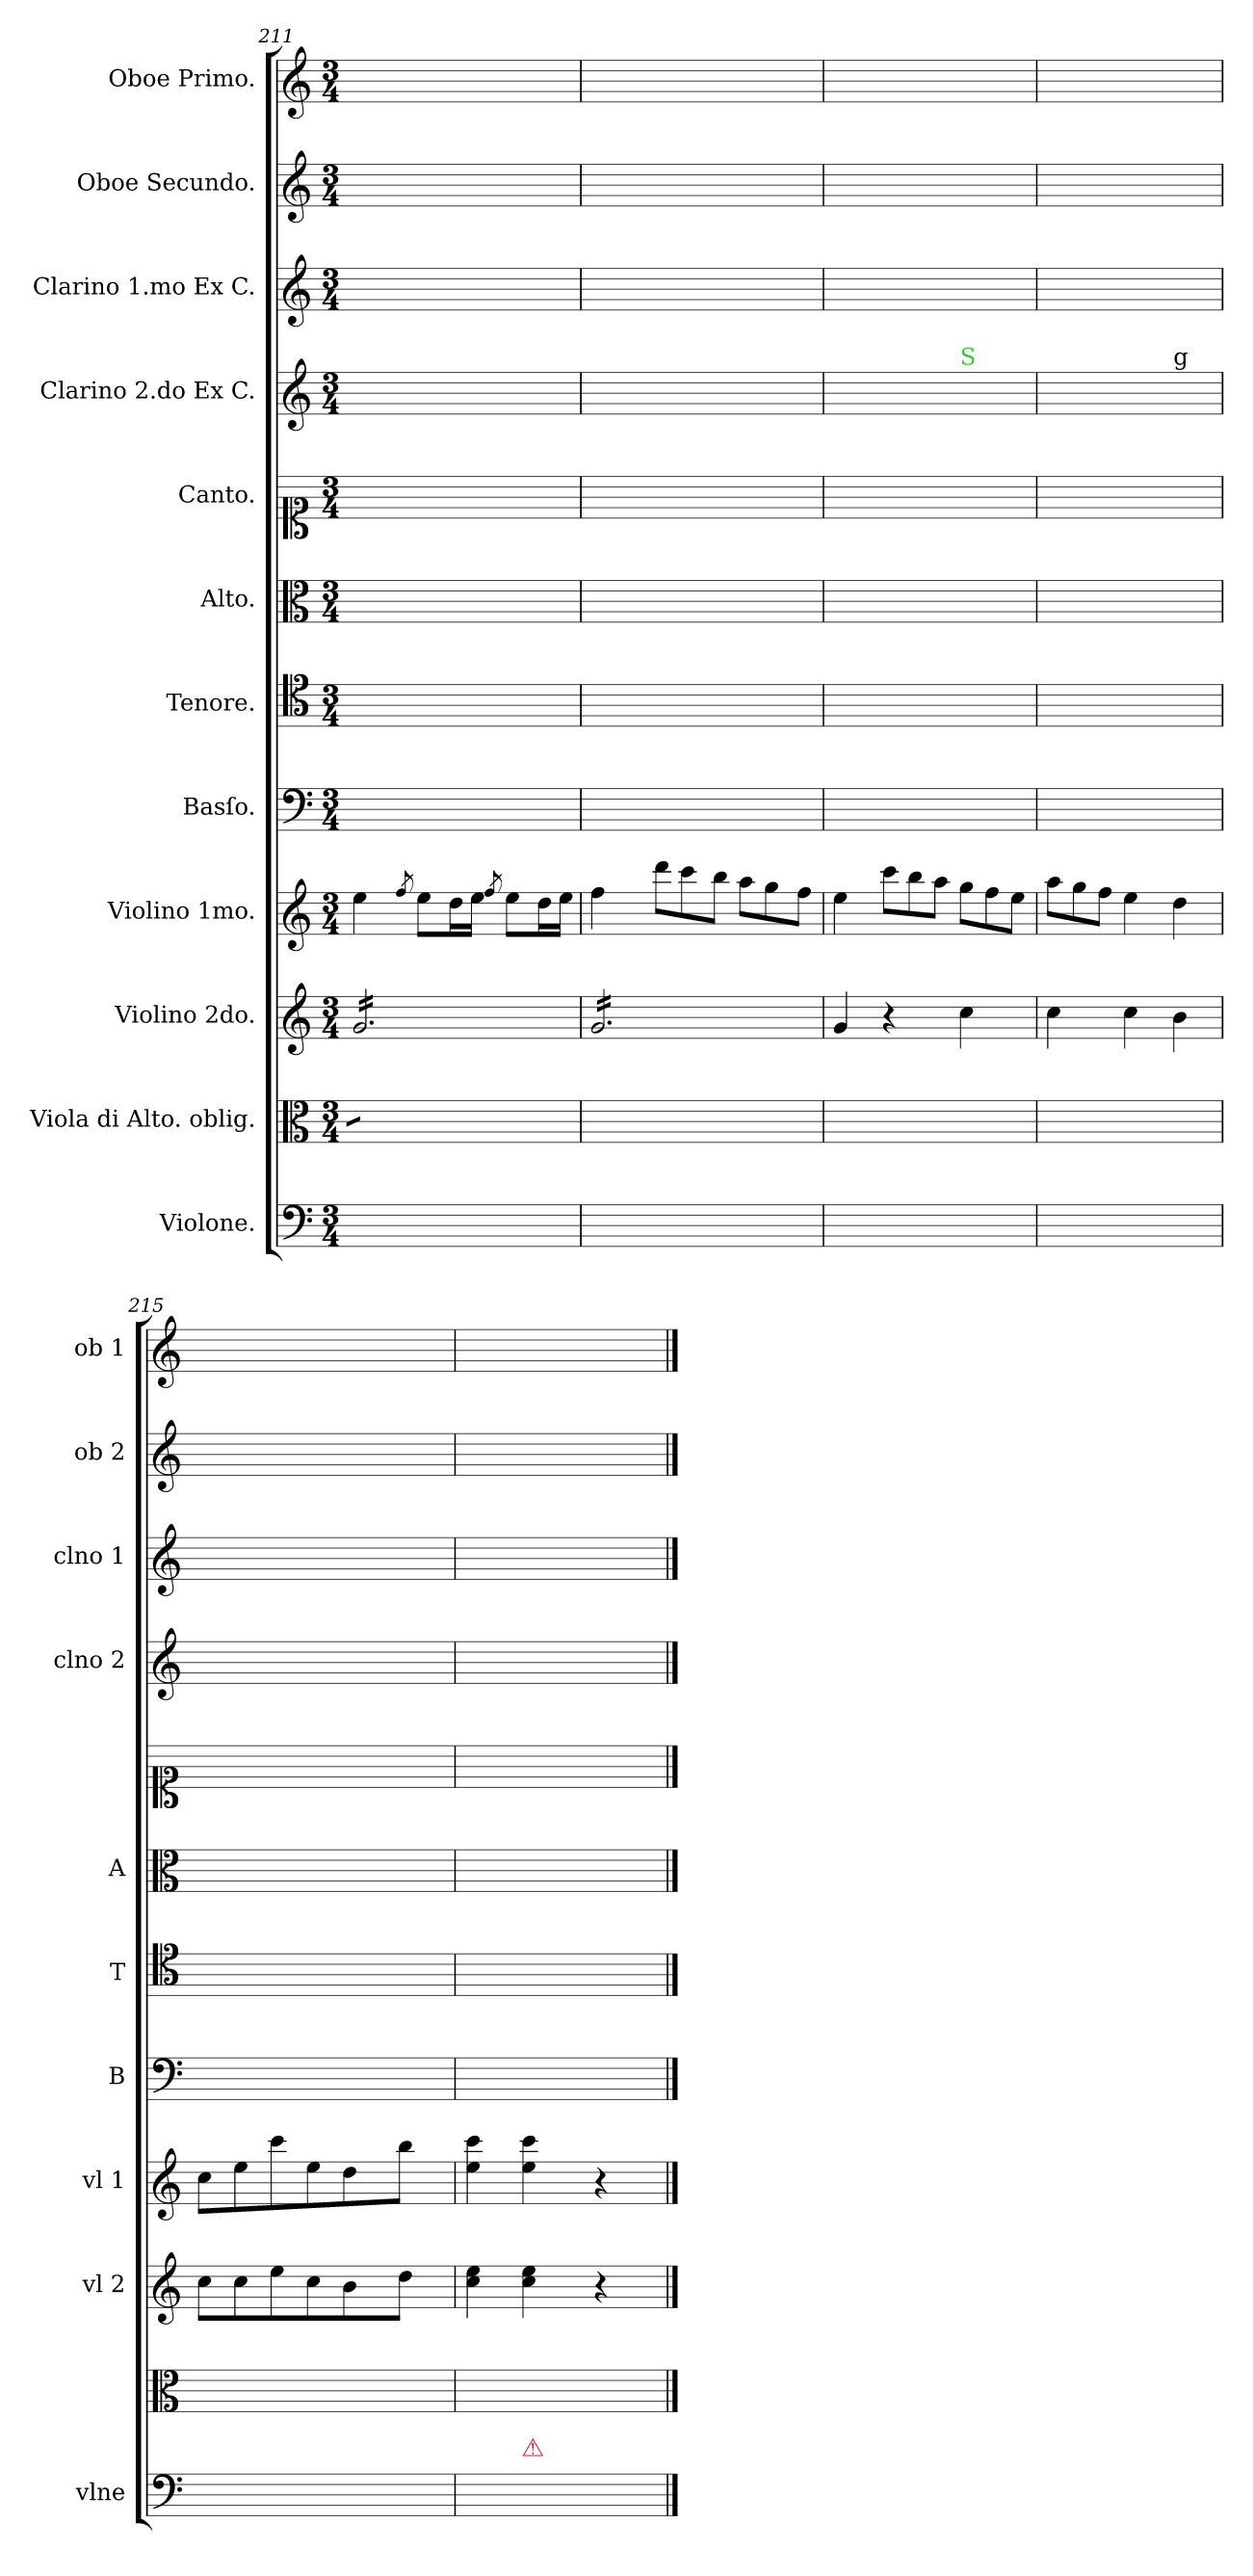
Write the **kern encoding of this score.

**kern	**kern	**kern	**kern	**kern	**text	**kern	**text	**kern	**text	**kern	**text	**kern	**kern	**kern	**kern
*part12	*part11	*part10	*part9	*part8	*part8	*part7	*part7	*part6	*part6	*part5	*part5	*part4	*part3	*part2	*part1
*staff12	*staff11	*staff10	*staff9	*staff8	*staff8	*staff7	*staff7	*staff6	*staff6	*staff5	*staff5	*staff4	*staff3	*staff2	*staff1
*I"Violone.	*I"Viola di Alto. oblig.	*I"Violino 2do.	*I"Violino 1mo.	*I"Basſo.	*	*I"Tenore.	*	*I"Alto.	*	*I"Canto.	*	*I"Clarino 2.do Ex C.	*I"Clarino 1.mo Ex C.	*I"Oboe Secundo.	*I"Oboe Primo.
*I'vlne	*	*I'vl 2	*I'vl 1	*I'B	*	*I'T	*	*I'A	*	*	*	*I'clno 2	*I'clno 1	*I'ob 2	*I'ob 1
*clefF4	*clefC3	*clefG2	*clefG2	*clefF4	*	*clefC4	*	*clefC3	*	*clefC1	*	*clefG2	*clefG2	*clefG2	*clefG2
*k[]	*k[]	*k[]	*k[]	*k[]	*	*k[]	*	*k[]	*	*k[]	*	*k[]	*k[]	*k[]	*k[]
*C:	*C:	*C:	*C:	*C:	*	*C:	*	*C:	*	*C:	*	*C:	*C:	*C:	*C:
*M3/4	*M3/4	*M3/4	*M3/4	*M3/4	*	*M3/4	*	*M3/4	*	*M3/4	*	*M3/4	*M3/4	*M3/4	*M3/4
=211	=211	=211	=211	=211	=211	=211	=211	=211	=211	=211	=211	=211	=211	=211	=211
!	!	!	!	!	!LO:LY:i	!	!LO:LY:i	!	!	!	!	!	!	!	!
*	*tremolo	*	*	*	*	*	*	*	*	*	*	*	*	*	*
*	*	*tremolo	*	*	*	*	*	*	*	*	*	*	*	*	*
8C/Lyy	8c\yyL	16g/LL	4ee\	2C/yy	Ky-	2c\yy	Ky-	2g\yy	Ky-	2ee\yy	Ky-	4cc\yy	4ee\yy	4cc\yy	4ee\yy
.	.	16g/	.	.	.	.	.	.	.	.	.	.	.	.	.
8GG/yy	8c\yy	16g/	.	.	.	.	.	.	.	.	.	.	.	.	.
.	.	16g/	.	.	.	.	.	.	.	.	.	.	.	.	.
.	.	.	8qff/	.	.	.	.	.	.	.	.	.	.	.	.
8C/yy	8c\yy	16g/	8ee\L	.	.	.	.	.	.	.	.	4cc\yy	4ee\yy	4cc\yy	4ee\yy
.	.	16g/	.	.	.	.	.	.	.	.	.	.	.	.	.
8GG/yy	8c\yy	16g/	16dd\L	.	.	.	.	.	.	.	.	.	.	.	.
.	.	16g/	16ee\JJ	.	.	.	.	.	.	.	.	.	.	.	.
.	.	.	8qff/	.	.	.	.	.	.	.	.	.	.	.	.
!	!	!	!	!	!LO:LY:i	!	!LO:LY:i	!	!	!	!	!	!	!	!
8C/yy	8c\yy	16g/	8ee\L	4C/yy	-ri-	4c\yy	-ri-	4g\yy	-ri-	4ee\yy	-ri-	4cc\yy	4ee\yy	4cc\yy	4ee\yy
.	.	16g/	.	.	.	.	.	.	.	.	.	.	.	.	.
8GG/Jyy	8c\yyJ	16g/	16dd\L	.	.	.	.	.	.	.	.	.	.	.	.
*	*Xtremolo	*	*	*	*	*	*	*	*	*	*	*	*	*	*
.	.	16g/JJ	16ee\JJ	.	.	.	.	.	.	.	.	.	.	.	.
=212	=212	=212	=212	=212	=212	=212	=212	=212	=212	=212	=212	=212	=212	=212	=212
!	!	!	!	!	!LO:LY:i	!	!LO:LY:i	!	!	!	!	!	!	!	!
8BB/Lyy	8d\Lyy	16g/LL	4ff\	2.BB/yy	-e	2.d\yy	-e	2.g\yy	-e	2.ff\yy	-e	2.dd\yy	4ff\yy	4dd\yy	2.ff\yy
.	.	16g/	.	.	.	.	.	.	.	.	.	.	.	.	.
8GG/yy	8B\yy	16g/	.	.	.	.	.	.	.	.	.	.	.	.	.
.	.	16g/	.	.	.	.	.	.	.	.	.	.	.	.	.
*	*	*	*Xtuplet	*	*	*	*	*	*	*	*	*	*	*	*
8BB/yy	8d\yy	16g/	12ddd\L	.	.	.	.	.	.	.	.	.	4ryy	2dd\yy	.
.	.	16g/	.	.	.	.	.	.	.	.	.	.	.	.	.
.	.	.	12ccc\	.	.	.	.	.	.	.	.	.	.	.	.
8GG/yy	8B\yy	16g/	.	.	.	.	.	.	.	.	.	.	.	.	.
.	.	.	12bb\J	.	.	.	.	.	.	.	.	.	.	.	.
.	.	16g/	.	.	.	.	.	.	.	.	.	.	.	.	.
8BB/yy	8d\yy	16g/	12aa\L	.	.	.	.	.	.	.	.	.	4dd\yy	.	.
.	.	16g/	.	.	.	.	.	.	.	.	.	.	.	.	.
.	.	.	12gg\	.	.	.	.	.	.	.	.	.	.	.	.
8GG/Jyy	8B\Jyy	16g/	.	.	.	.	.	.	.	.	.	.	.	.	.
.	.	.	12ff\J	.	.	.	.	.	.	.	.	.	.	.	.
.	.	16g/JJ	.	.	.	.	.	.	.	.	.	.	.	.	.
*	*	*Xtremolo	*	*	*	*	*	*	*	*	*	*	*	*	*
=213	=213	=213	=213	=213	=213	=213	=213	=213	=213	=213	=213	=213	=213	=213	=213
4C/yy	4c\yy	4g/	4ee\	2.C/yy	e-	2.c\yy	e-	2.g\yy	e-	2.ee\yy	e-	4cc\yy	4ee\yy	4cc\yy	4ee\yy
4ryy	4ryy	4r	12ccc\L	.	.	.	.	.	.	.	.	4ryy	4ryy	4ryy	4ryy
.	.	.	12bb\	.	.	.	.	.	.	.	.	.	.	.	.
.	.	.	12aa\J	.	.	.	.	.	.	.	.	.	.	.	.
!	!	!	!	!	!	!	!	!	!	!	!	!LO:TX:a:color=limegreen:t=S	!	!	!
4C/yy	4e\yy	4cc\	12gg\L	.	.	.	.	.	.	.	.	4cc\yy	4ee\yy	4cc\yy	4ee\yy
.	.	.	12ff\	.	.	.	.	.	.	.	.	.	.	.	.
.	.	.	12ee\J	.	.	.	.	.	.	.	.	.	.	.	.
=214	=214	=214	=214	=214	=214	=214	=214	=214	=214	=214	=214	=214	=214	=214	=214
4F\yy	4f\yy	4cc\	12aa\L	4F\yy	-lei-	2c\yy	-lei-	4a\yy	-lei-	4ff\yy	-lei-	4dd\yy	4ff\yy	4dd\yy	4ff\yy
.	.	.	12gg\	.	.	.	.	.	.	.	.	.	.	.	.
.	.	.	12ff\J	.	.	.	.	.	.	.	.	.	.	.	.
4G\yy	4g\yy	4cc\	4ee\	2G\yy	.	.	.	2g\yy	.	4ee\yy	.	4cc\yy	4ee\yy	4cc\yy	4ee\yy
!	!	!	!	!	!	!	!	!	!	!	!	!LO:TX:a:t=g	!	!	!
4GG/yy	4g\yy	4b\	4dd\	.	.	4B\yy	.	.	.	4dd\yy	.	4g/yy	4dd\yy	4b\yy	4dd\yy
=215	=215	=215	=215	=215	=215	=215	=215	=215	=215	=215	=215	=215	=215	=215	=215
4C/yy	4g\yy	8cc\L	8cc\L	4C/yy	-ſon	4c\yy	-ſon	4g\yy	-son,	4cc\yy	-son	4cc\yy	4ee\yy	4cc\yy	4cc\yy
.	.	8cc\	8ee\	.	.	.	.	.	.	.	.	.	.	.	.
4ryy	4ryy	8ee\	8ccc\	4ryy	.	4ryy	.	4ryy	.	4ryy	.	4ryy	4ryy	4ee\yy	4ee\yy
.	.	8cc\	8ee\	.	.	.	.	.	.	.	.	.	.	.	.
4G\yy	4g\yy	8b\	8dd\	4G\yy	e-	4B\yy	e-	4g\yy	e-	4dd\yy	e-	4g/yy	4dd\yy	4dd\yy	24dd\LLyy
.	.	.	.	.	.	.	.	.	.	.	.	.	.	.	24ee\yy
.	.	.	.	.	.	.	.	.	.	.	.	.	.	.	24ff\yy
.	.	8dd\J	8bb\J	.	.	.	.	.	.	.	.	.	.	.	24gg\yy
.	.	.	.	.	.	.	.	.	.	.	.	.	.	.	24aa\yy
.	.	.	.	.	.	.	.	.	.	.	.	.	.	.	24bb\JJyy
=216	=216	=216	=216	=216	=216	=216	=216	=216	=216	=216	=216	=216	=216	=216	=216
4c\yy	4g\yy	4cc\ 4ee\	4ee\ 4ccc\	4c\yy	-lei-	4c\yy	-lei-	4g\yy	-lei-	4ee\yy	-lei-	4cc\yy	4ee\yy	4ee\yy	4ccc\yy
!LO:TX:a:color=crimson:t=⚠	!	!	!	!	!	!	!	!	!	!	!	!	!	!	!
8C/Lyy	4g\yy	4cc\ 4ee\	4ee\ 4ccc\	4C/yy	-ſon	4c\yy	-ſon	4g\yy	-son	4ee\yy	-son	4cc\yy	4ee\yy	4ee\yy	4ccc\yy
8BB-X/yy	.	.	.	.	.	.	.	.	.	.	.	.	.	.	.
8AA/yy	4ryy	4r	4r	4ryy	.	4ryy	.	4ryy	.	4ryy	.	4ryy	4ryy	4ryy	4ryy
8GG/Jyy	.	.	.	.	.	.	.	.	.	.	.	.	.	.	.
==	==	==	==	==	==	==	==	==	==	==	==	==	==	==	==
*-	*-	*-	*-	*-	*-	*-	*-	*-	*-	*-	*-	*-	*-	*-	*-
